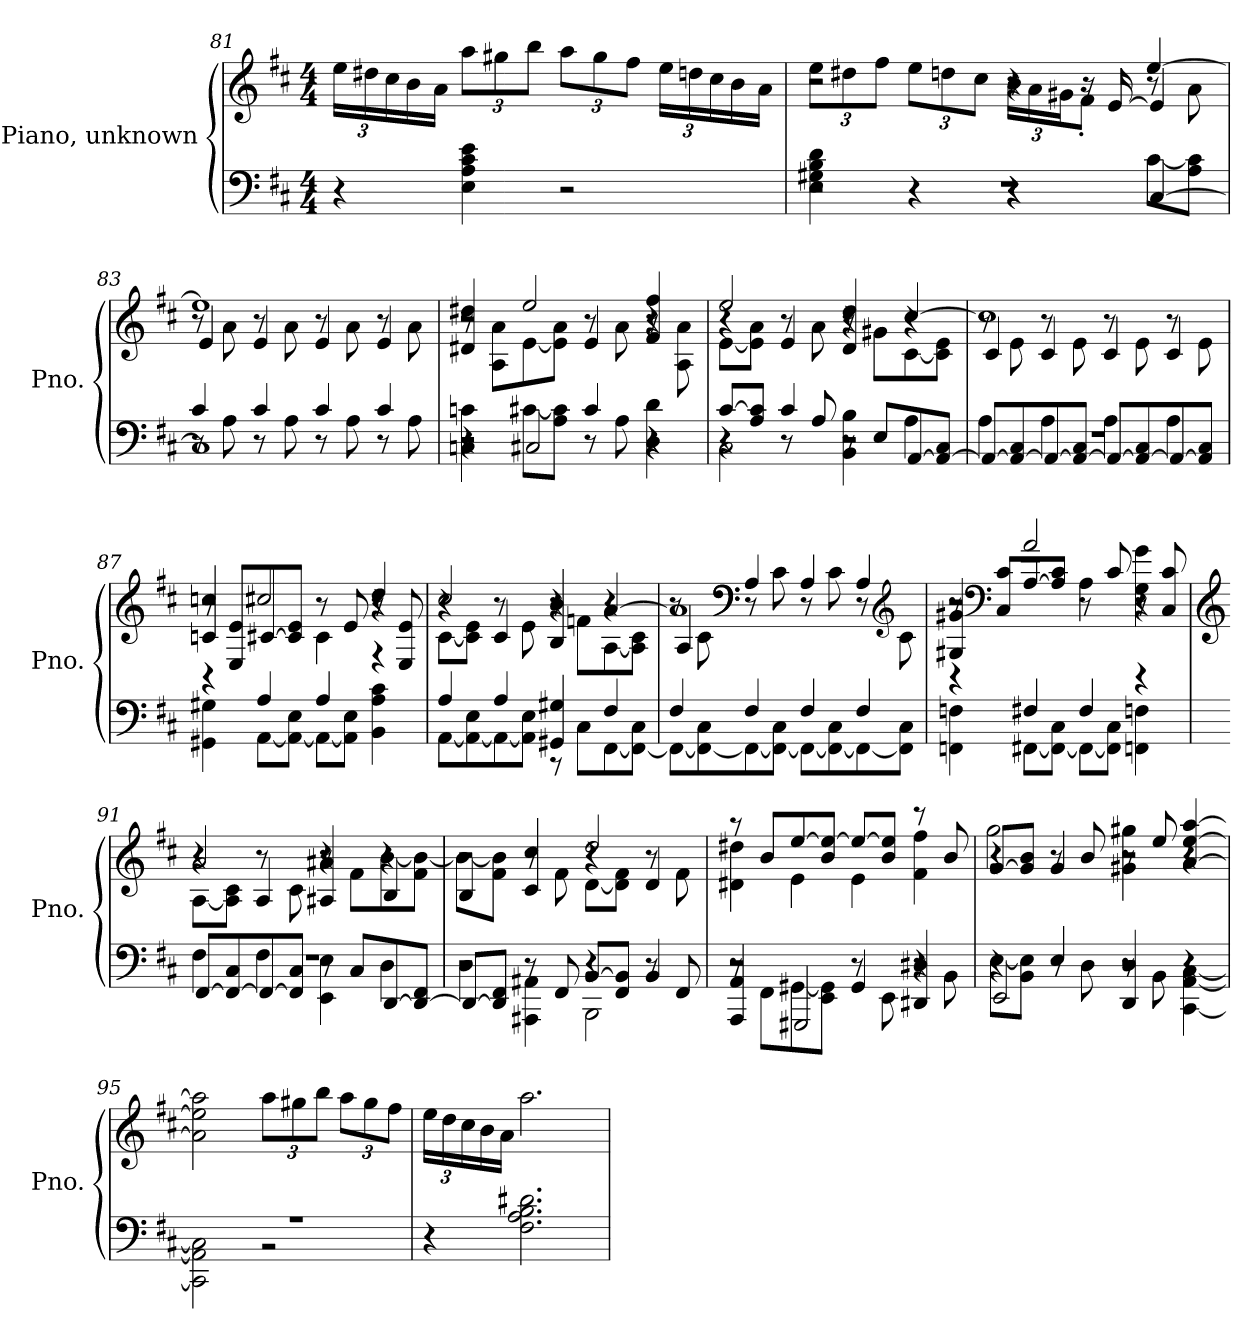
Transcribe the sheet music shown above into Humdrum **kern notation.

**kern	**kern
*part1	*part1
*staff2	*staff1
*I"Piano, unknown	*
*I'Pno.	*
*clefF4	*clefG2
*k[f#c#]	*k[f#c#]
*M4/4	*M4/4
*	*Xbrackettup
=81	=81
4r	24ee\LL
.	24dd#X\
.	24cc#\
.	16b\
.	16a\JJ
4E\ 4A\ 4c#\ 4e\	12aa\L
.	12gg#X\
.	12bb\J
2r	12aa\L
.	12gg#\
.	12ff#\J
.	24ee\LL
.	24ddn\
.	24cc#\
.	16b\
.	16a\JJ
!!LO:LB:g=z
=82	=82
*^	*^
*	*^	*	*^
1r	4E\ 4G#X\ 4B\ 4d\	2r	2r	12ee\L	2r
.	.	.	.	12dd#X\	.
.	.	.	.	12ff#\J	.
.	4r	.	.	12ee\L	.
.	.	.	.	12ddn\	.
.	.	.	.	12cc#\J	.
.	4r	4r	4r	24b\LL	8r
.	.	.	.	24a\	.
.	.	.	.	24g#X\J	.
.	.	.	.	8f#'\J	16r
.	.	.	.	.	[16e/
.	[8c#\L	[4C#/	[4ee/	8r	4e/]
.	8A\ 8c#\]J	.	.	8a\	.
=83	=83	=83	=83	=83	=83
4c#/	8r	1C#]	1ee]	8r	4e/
.	8A\	.	.	8a\	.
4c#/	8r	.	.	8r	4e/
.	8A\	.	.	8a\	.
4c#/	8r	.	.	8r	4e/
.	8A\	.	.	8a\	.
4c#/	8r	.	.	8r	4e/
.	8A\	.	.	8a\	.
=84	=84	=84	=84	=84	=84
2r	4Cn\ 4cn\	4r	4d#X/ 4dd#X/	8r	2r
.	.	.	.	8A\ 8a\L	.
.	[8c#X\L	2C#X/	2ee/	[8e\	.
.	8A\ 8c#\]J	.	.	8e\] 8a\J	.
4c#/	8r	.	.	8r	4e/
.	8A\	.	.	8a\	.
4r	4D\ 4d\	4r	4f#/ 4ff#/	8r	4r
.	.	.	.	8A\ 8a\	.
!!LO:LB:g=z	!!	!!
=85	=85	=85	=85	=85	=85
4r	2C#\	[8c#/L	2ee/	[8e\L	4r
.	.	8A/ 8c#/]J	.	8e\] 8a\J	.
4c#/	.	8r	.	8r	4e/
.	.	8A/	.	8a\	.
2r	4BB\ 4B\	8r	4r	8r	4d/ 4dd/
.	.	8E/L	.	8g#X\L	.
.	4A\	[8AA/	[4cc#/	[8c#\	4r
.	.	8AA/_ 8C#/J	.	8c#\] 8e\J	.
=86	=86	=86	=86	=86	=86
1r	4A\	8AA/L_	1cc#]	8r	4c#/
.	.	8AA/_ 8C#/	.	8e\	.
.	4A\	8AA/_	.	8r	4c#/
.	.	8AA/_ 8C#/J	.	8e\	.
.	4A\	8AA/L_	.	8r	4c#/
.	.	8AA/_ 8C#/	.	8e\	.
.	4A\	8AA/_	.	8r	4c#/
.	.	8AA/] 8C#/J	.	8e\	.
*	*v	*v	*	*	*
=87	=87	=87	=87	=87
4r	4GG#X\ 4G#X\	4cn/ 4ccn/	2r	8r
.	.	.	.	8E/ 8e/L
4A/	[8AA\L	2cc#X/	.	[8c#X/
.	8AA\_ 8E\J	.	.	8c#/] 8e/J
4A/	8AA\L_	.	4c#\	8r
.	8AA\] 8E\J	.	.	8e/
4r	4BB\ 4A\ 4c#\	4dd/	4r	8r
.	.	.	.	8E/ 8e/
!!LO:LB:g=z	!!	!!
=88	=88	=88	=88	=88
4A/	[8AA\L	2cc#/	[8c#\L	4r
.	8AA\_ 8E\	.	8c#\] 8e\J	.
4A/	8AA\_	.	8r	4c#/
.	8AA\] 8E\J	.	8e\	.
4GG#X/ 4G#X/	8r	4r	8r	4B/ 4b/
.	8C#\L	.	8fn\L	.
4F#/	[8FF#\	[4a/	[8A\	4r
.	8FF#\_ 8C#\J	.	8A\] 8c#\J	.
=89	=89	=89	=89	=89
4F#/	8FF#\L_	1a]	8r	4A/
.	8FF#\_ 8C#\	.	8c#\	.
*	*	*clefF4	*	*
4F#/	8FF#\_	.	8r	4A/
.	8FF#\_ 8C#\J	.	8c#\	.
4F#/	8FF#\L_	.	8r	4A/
.	8FF#\_ 8C#\	.	8c#\	.
4F#/	8FF#\_	.	8r	4A/
*	*	*clefG2	*	*
.	8FF#\] 8C#\J	.	8c#\	.
=90	=90	=90	=90	=90
4r	4FFn\ 4Fn\	4G#X/ 4g#X/	2r	8r
*	*	*clefF4	*	*
.	.	.	.	8C#/ 8c#/L
4F#X/	[8FF#X\L	2a/	.	[8A/
.	8FF#\_ 8C#\J	.	.	8A/] 8c#/J
4F#/	8FF#\L_	.	4A\	8r
.	8FF#\] 8C#\J	.	.	8c#/
4r	4FFn\ 4Fn\	4r	4G#\ 4g#\	8r
.	.	.	.	8C#/ 8c#/
*v	*v	*	*	*
!!LO:LB:g=z	!!	!!
=91	=91	=91	=91
*	*clefG2	*	*
*^	*	*	*
*	*^	*	*	*
1r	4F#\	[8FF#/L	2a/	[8A\L	4r
.	.	8FF#/_ 8C#/	.	8A\] 8c#\J	.
.	4F#\	8FF#/_	.	8r	4A/
.	.	8FF#/] 8C#/J	.	8c#\	.
.	4EE\ 4E\	8r	4A#X/ 4a#X/	8r	4r
.	.	8C#/L	.	8f#\L	.
.	4D\	[8DD/	4r	[8b\	4B/
.	.	8DD/_ 8FF#/J	.	8f#\ 8b\_J	.
=92	=92	=92	=92	=92	=92
2r	4D\	8DD/L_	4B/	8b\L_	2r
.	.	8DD/] 8FF#/J	.	8f#\ 8b\]J	.
.	4AAA#X\ 4AA#X\	8r	4c#/ 4cc#/	8r	.
.	.	8FF#/	.	8f#\	.
4r	2BBB\	[8BB/L	2dd/	[8d\L	4r
.	.	8FF#/ 8BB/]J	.	8d\] 8f#\J	.
4BB/	.	8r	.	8r	4d/
.	.	8FF#/	.	8f#\	.
*	*	*	*	*v	*v
=93	=93	=93	=93	=93
2r	8r	4AAA/ 4AA/	8r	4d#X\ 4dd#X\
.	8FF#\L	.	8b/L	.
.	[8GG#X\	2GGG#X/	[8ee/	4e\
.	8EE\ 8GG#\]J	.	8b/ 8ee/_J	.
4GG#/	8r	.	8ee/L_	4e\
.	8EE\	.	8b/ 8ee/]J	.
4DD#X/ 4D#X/	8r	4r	8r	4f#\ 4ff#\
.	8BB\	.	8b/	.
!!LO:PB:g=z
=94	=94	=94	=94	=94
*	*	*	*	*^
4r	[8E\L	2EE/	[8g/L	2gg\	4r
.	8BB\ 8E\]J	.	8g/] 8b/J	.	.
4E/	8r	.	8r	.	4g/
.	8D\	.	8b/	.	.
2r	8r	4DD/ 4D/	8r	4g#X\ 4gg#X\	2r
.	8BB\	.	8ee/	.	.
.	[4CC#\ [4AA\ [4C#\	4r	[4a/ [4ee/ [4aa/	4r	.
*	*v	*v	*	*	*
*	*	*v	*v	*v
=95	=95	=95
1r	2CC#\] 2AA\] 2C#\]	2a\] 2ee\] 2aa\]
.	2r	12aa\L
.	.	12gg#X\
.	.	12bb\J
.	.	12aa\L
.	.	12gg#\
.	.	12ff#\J
*v	*v	*
=96	=96
4r	24ee\LL
.	24dd\
.	24cc#\
.	16b\
.	16a\JJ
2.F#\ 2.A\ 2.B\ 2.d#X\	2.aa\
=	=
*-	*-
